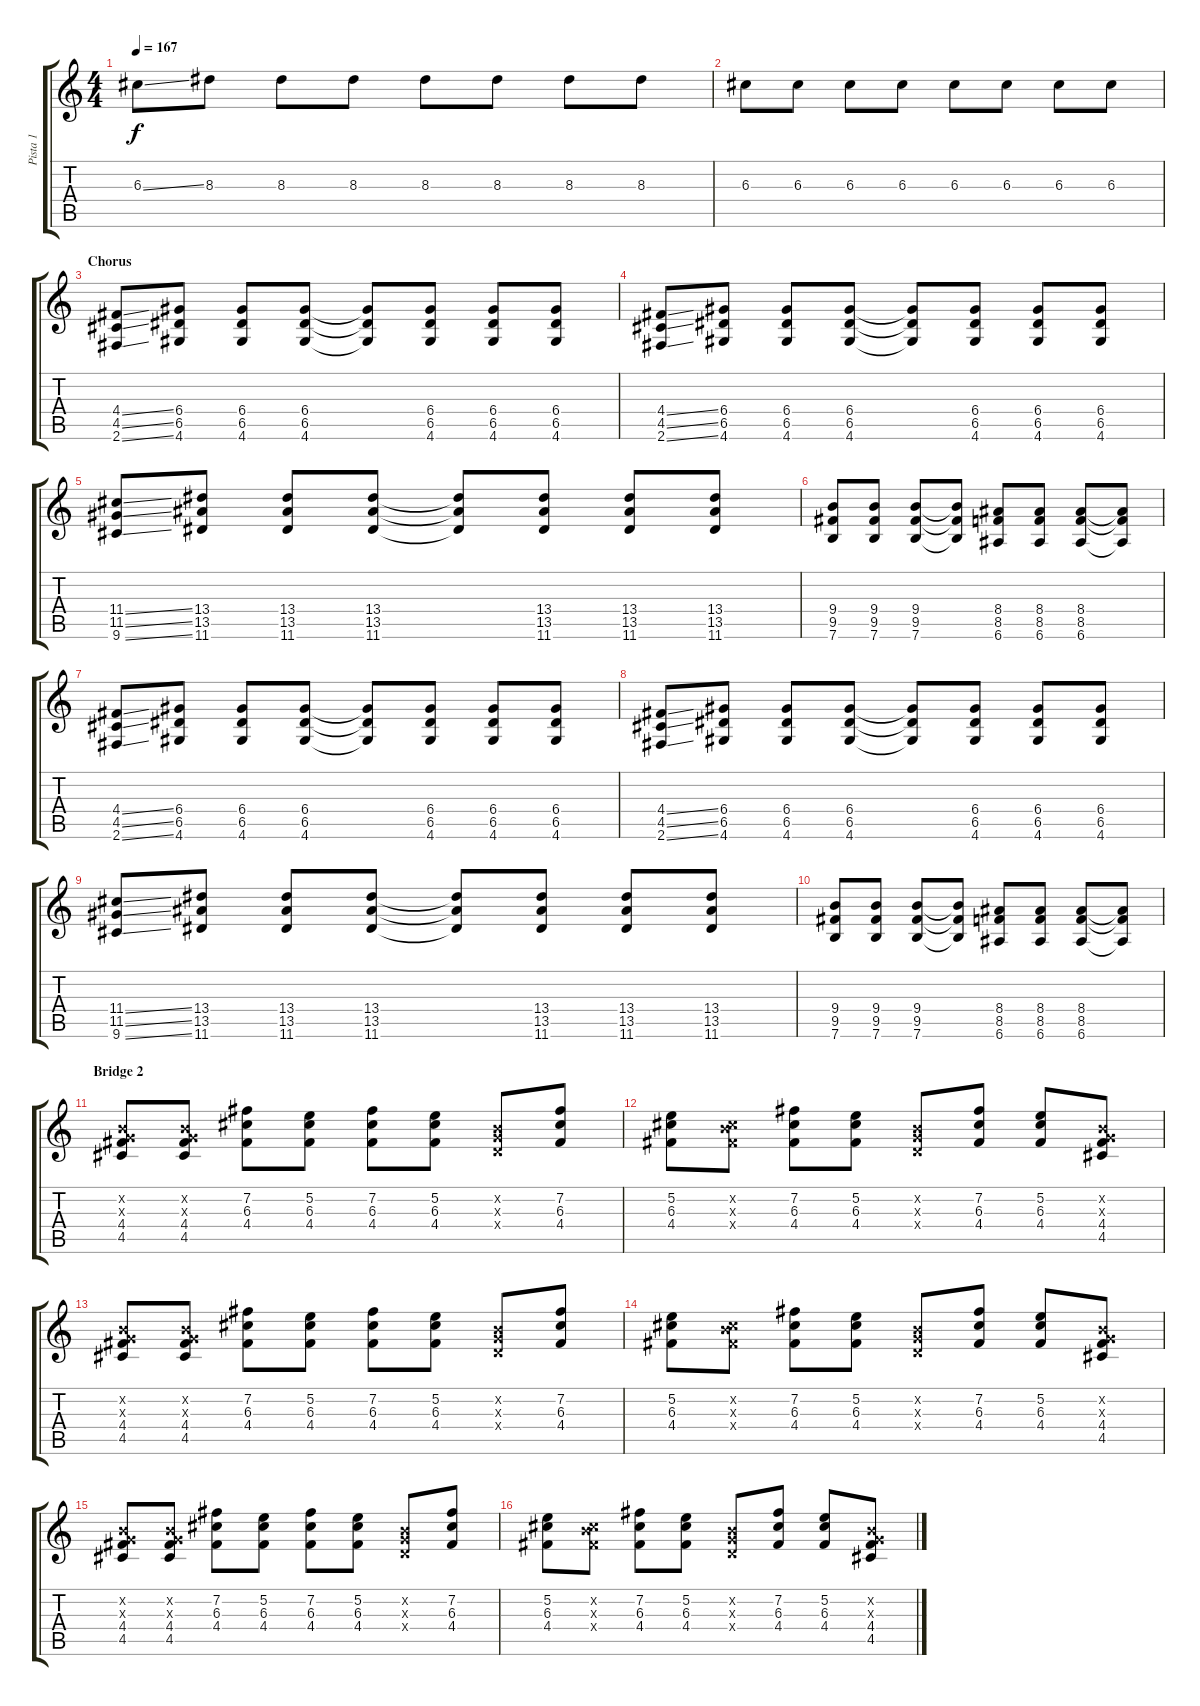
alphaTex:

\track ("Pista 1" "Pista 1") {instrument distortionguitar}
\staff {score tabs}
\tuning (E4 B3 G3 D3 A2 E2) {hide}
\ts (4 4)
\tempo 167
\clef g2
\ks c
6.3{ss}.8{dy f} 8.3.8 8.3.8 8.3.8 8.3.8 8.3.8 8.3.8 8.3.8 |
6.3.8 6.3.8 6.3.8 6.3.8 6.3.8 6.3.8 6.3.8 6.3.8 |
\section ("" "Chorus")
(4.4{ss} 4.5{ss} 2.6{ss}).8 (6.4 6.5 4.6).8 (6.4 6.5 4.6).8 (6.4 6.5 4.6).8 (6.4{t} 6.5{t} 4.6{t}).8 (6.4 6.5 4.6).8 (6.4 6.5 4.6).8 (6.4 6.5 4.6).8 |
(4.4{ss} 4.5{ss} 2.6{ss}).8 (6.4 6.5 4.6).8 (6.4 6.5 4.6).8 (6.4 6.5 4.6).8 (6.4{t} 6.5{t} 4.6{t}).8 (6.4 6.5 4.6).8 (6.4 6.5 4.6).8 (6.4 6.5 4.6).8 |
(11.4{ss} 11.5{ss} 9.6{ss}).8 (13.4 13.5 11.6).8 (13.4 13.5 11.6).8 (13.4 13.5 11.6).8 (13.4{t} 13.5{t} 11.6{t}).8 (13.4 13.5 11.6).8 (13.4 13.5 11.6).8 (13.4 13.5 11.6).8 |
(9.4 9.5 7.6).8 (9.4 9.5 7.6).8 (9.4 9.5 7.6).8 (9.4{t} 9.5{t} 7.6{t}).8 (8.4 8.5 6.6).8 (8.4 8.5 6.6).8 (8.4 8.5 6.6).8 (8.4{t} 8.5{t} 6.6{t}).8 |
(4.4{ss} 4.5{ss} 2.6{ss}).8 (6.4 6.5 4.6).8 (6.4 6.5 4.6).8 (6.4 6.5 4.6).8 (6.4{t} 6.5{t} 4.6{t}).8 (6.4 6.5 4.6).8 (6.4 6.5 4.6).8 (6.4 6.5 4.6).8 |
(4.4{ss} 4.5{ss} 2.6{ss}).8 (6.4 6.5 4.6).8 (6.4 6.5 4.6).8 (6.4 6.5 4.6).8 (6.4{t} 6.5{t} 4.6{t}).8 (6.4 6.5 4.6).8 (6.4 6.5 4.6).8 (6.4 6.5 4.6).8 |
(11.4{ss} 11.5{ss} 9.6{ss}).8 (13.4 13.5 11.6).8 (13.4 13.5 11.6).8 (13.4 13.5 11.6).8 (13.4{t} 13.5{t} 11.6{t}).8 (13.4 13.5 11.6).8 (13.4 13.5 11.6).8 (13.4 13.5 11.6).8 |
(9.4 9.5 7.6).8 (9.4 9.5 7.6).8 (9.4 9.5 7.6).8 (9.4{t} 9.5{t} 7.6{t}).8 (8.4 8.5 6.6).8 (8.4 8.5 6.6).8 (8.4 8.5 6.6).8 (8.4{t} 8.5{t} 6.6{t}).8 |
\section ("" "Bridge 2")
(0.2{x} 0.3{x} 4.4 4.5).8 (0.2{x} 0.3{x} 4.4 4.5).8 (7.2 6.3 4.4).8 (5.2 6.3 4.4).8 (7.2 6.3 4.4).8 (5.2 6.3 4.4).8 (0.2{x} 0.3{x} 0.4{x}).8 (7.2 6.3 4.4).8 |
(5.2 6.3 4.4).8 (0.2{x} 6.3{x} 4.4{x}).8 (7.2 6.3 4.4).8 (5.2 6.3 4.4).8 (0.2{x} 0.3{x} 0.4{x}).8 (7.2 6.3 4.4).8 (5.2 6.3 4.4).8 (0.2{x} 0.3{x} 4.4 4.5).8 |
(0.2{x} 0.3{x} 4.4 4.5).8 (0.2{x} 0.3{x} 4.4 4.5).8 (7.2 6.3 4.4).8 (5.2 6.3 4.4).8 (7.2 6.3 4.4).8 (5.2 6.3 4.4).8 (0.2{x} 0.3{x} 0.4{x}).8 (7.2 6.3 4.4).8 |
(5.2 6.3 4.4).8 (0.2{x} 6.3{x} 4.4{x}).8 (7.2 6.3 4.4).8 (5.2 6.3 4.4).8 (0.2{x} 0.3{x} 0.4{x}).8 (7.2 6.3 4.4).8 (5.2 6.3 4.4).8 (0.2{x} 0.3{x} 4.4 4.5).8 |
(0.2{x} 0.3{x} 4.4 4.5).8 (0.2{x} 0.3{x} 4.4 4.5).8 (7.2 6.3 4.4).8 (5.2 6.3 4.4).8 (7.2 6.3 4.4).8 (5.2 6.3 4.4).8 (0.2{x} 0.3{x} 0.4{x}).8 (7.2 6.3 4.4).8 |
(5.2 6.3 4.4).8 (0.2{x} 6.3{x} 4.4{x}).8 (7.2 6.3 4.4).8 (5.2 6.3 4.4).8 (0.2{x} 0.3{x} 0.4{x}).8 (7.2 6.3 4.4).8 (5.2 6.3 4.4).8 (0.2{x} 0.3{x} 4.4 4.5).8
